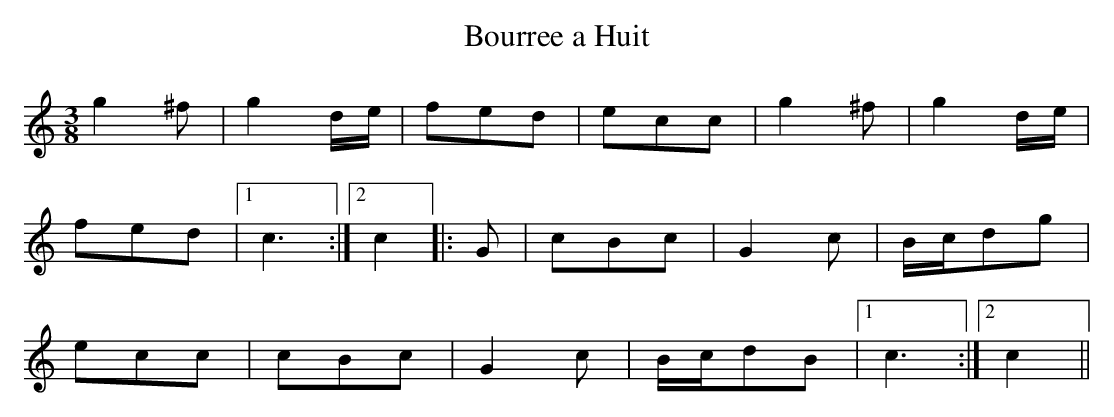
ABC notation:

X:1
T:Bourree a Huit
M:3/8
L:1/8
K:C
g2^f | g2d/e/ | fed | ecc |g2^f | g2d/e/ |
fed |1 c3 :|2 c2 |: G | cBc | G2c |B/c/dg |
ecc | cBc | G2c | B/c/dB |1 c3 :|2 c2 ||
